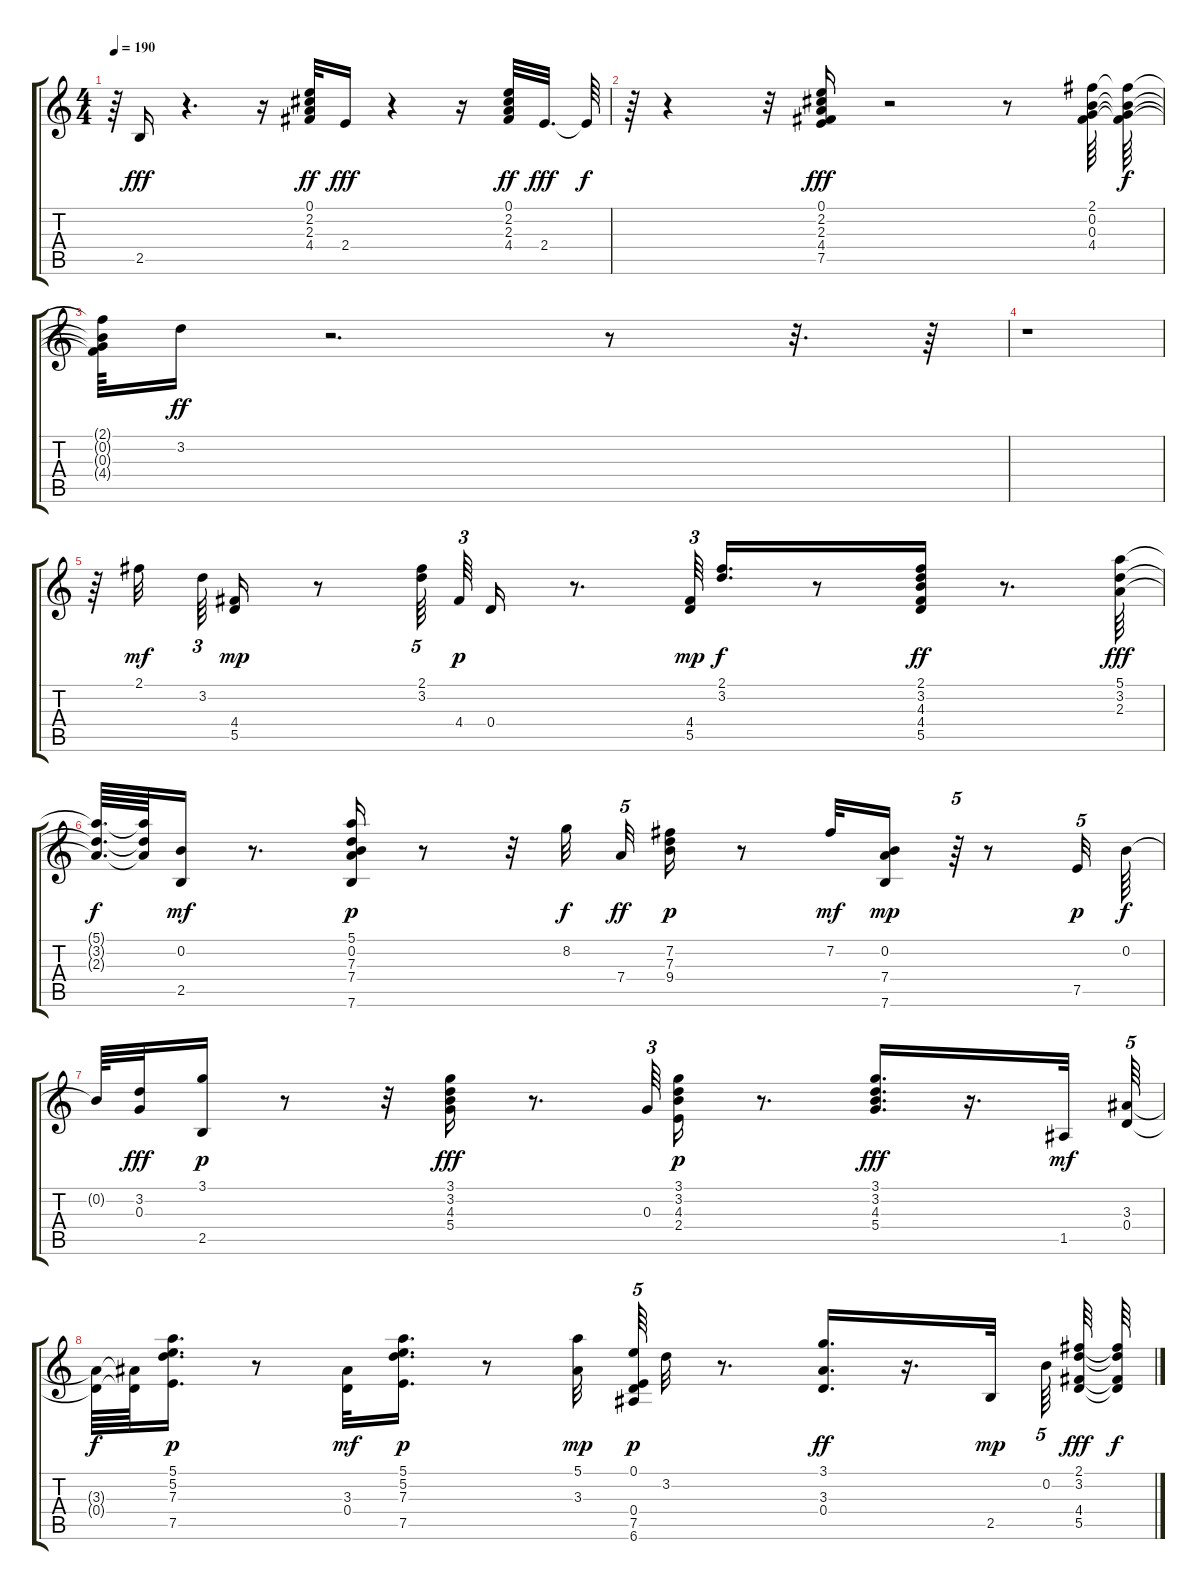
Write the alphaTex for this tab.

\track "" {instrument electricguitarjazz}
\staff {score tabs}
\tuning (E4 B3 G3 D3 A2 E2) {hide}
\ts (4 4)
\tempo 190
\clef g2
\ks c
r.64{dy ff} 2.5.16{dy fff} r.4{d} r.16 (0.1 2.2 2.3 4.4).32{dy ff} 2.4.16{dy fff} r.4 r.16 (0.1 2.2 2.3 4.4).32{dy ff} 2.4.32{d dy fff} 2.4{t}.64{dy f} |
r.64 r.4 r.32 (0.1 2.2 2.3 4.4 7.5).16{dy fff} r.2 r.8 (2.1 0.2 0.3 4.4).64 (2.1{t} 0.2{t} 0.3{t} 4.4{t}).64{dy f} |
(2.1{t} 0.2{t} 0.3{t} 4.4{t}).64 3.2.16{dy ff} r.2{d} r.8 r.32{d} r.64 |
r.1 |
r.64 2.1.32{dy mf} 3.2.64{tu (3 2)} (4.4 5.5).16{dy mp} r.8 (2.1 3.2).64{tu (5 4)} 4.4.64{tu (3 2) dy p} 0.4.16 r.8{d} (4.4 5.5).64{tu (3 2) dy mp} (2.1 3.2).16{d dy f} r.8 (2.1 3.2 4.3 4.4 5.5).16{dy ff} r.8{d} (5.1 3.2 2.3).64{dy fff} |
(5.1{t} 3.2{t} 2.3{t}).64{d dy f} (5.1{t} 3.2{t} 2.3{t}).64 (0.2 2.5).16{dy mf} r.8{d} (5.1 0.2 7.3 7.4 7.6).16{dy p} r.8 r.32 8.2.32{dy f} 7.4.32{tu (5 4) dy ff} (7.2 7.3 9.4).16{dy p} r.8 7.2.32{dy mf} (0.2 7.4 7.6).16{dy mp} r.64{tu (5 4)} r.8 7.5.32{tu (5 4) dy p} 0.2.64{dy f} |
0.2{t}.64 (3.2 0.3).32{dy fff} (3.1 2.5).16{dy p} r.8 r.32 (3.1 3.2 4.3 5.4).16{dy fff} r.8{d} 0.3.64{tu (3 2)} (3.1 3.2 4.3 2.4).16{dy p} r.8{d} (3.1 3.2 4.3 5.4).16{d dy fff} r.16{d} 1.5.32{dy mf} (3.3 0.4).64{tu (5 4)} |
(3.3{t} 0.4{t}).64{dy f} (3.3{t} 0.4{t}).64 (5.1 5.2 7.3 7.5).16{d dy p} r.8 (3.3 0.4).32{dy mf} (5.1 5.2 7.3 7.5).16{d dy p} r.8 (5.1 3.3).32{dy mp} (0.1 0.4 7.5 6.6).64{tu (5 4) dy p} 3.2.32 r.8{d} (3.1 3.3 0.4).16{d dy ff} r.16{d} 2.5.32{dy mp} 0.2.64{tu (5 4)} (2.1 3.2 4.4 5.5).64{dy fff} (2.1{t} 3.2{t} 4.4{t} 5.5{t}).64{dy f}
